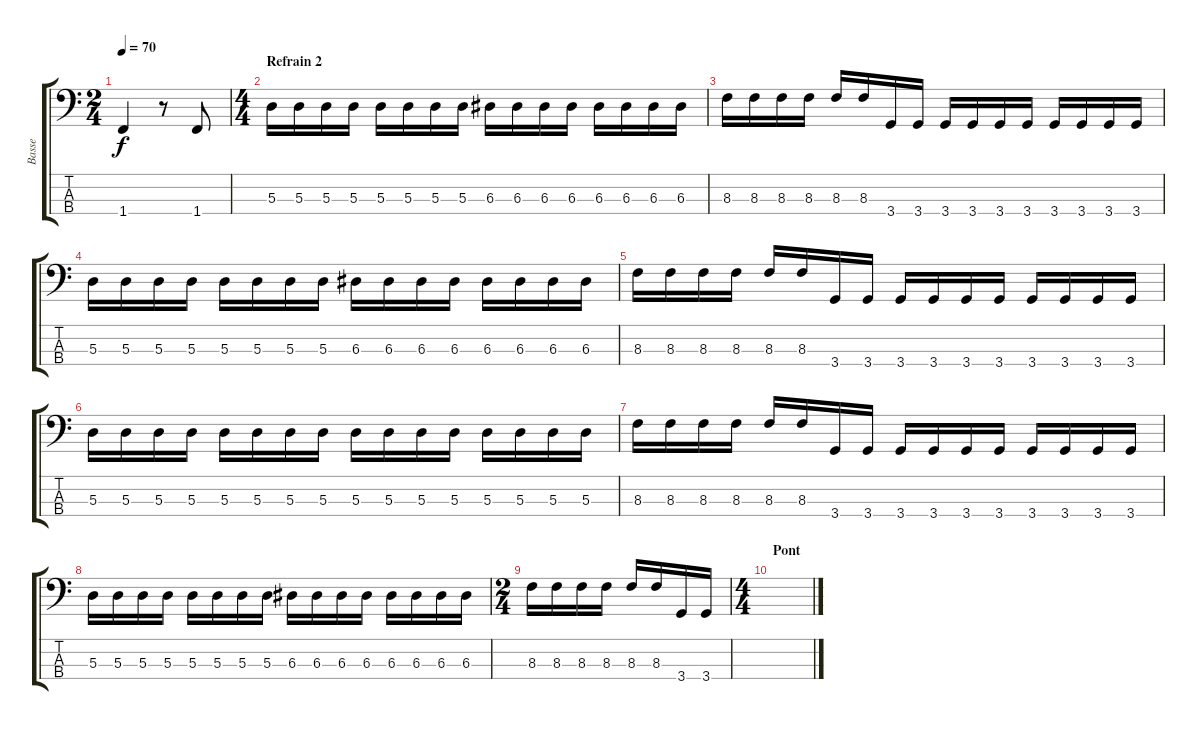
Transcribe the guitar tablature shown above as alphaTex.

\track ("Basse" "Basse") {instrument electricbasspick}
\staff {score tabs}
\tuning (G2 D2 A1 E1) {hide}
\ts (2 4)
\tempo 70
\clef f4
\ks c
1.4.4{dy f} r.8 1.4.8 |
\ts (4 4)
\section ("" "Refrain 2")
5.3.16 5.3.16 5.3.16 5.3.16 5.3.16 5.3.16 5.3.16 5.3.16 6.3.16 6.3.16 6.3.16 6.3.16 6.3.16 6.3.16 6.3.16 6.3.16 |
8.3.16 8.3.16 8.3.16 8.3.16 8.3.16 8.3.16 3.4.16 3.4.16 3.4.16 3.4.16 3.4.16 3.4.16 3.4.16 3.4.16 3.4.16 3.4.16 |
5.3.16 5.3.16 5.3.16 5.3.16 5.3.16 5.3.16 5.3.16 5.3.16 6.3.16 6.3.16 6.3.16 6.3.16 6.3.16 6.3.16 6.3.16 6.3.16 |
8.3.16 8.3.16 8.3.16 8.3.16 8.3.16 8.3.16 3.4.16 3.4.16 3.4.16 3.4.16 3.4.16 3.4.16 3.4.16 3.4.16 3.4.16 3.4.16 |
5.3.16 5.3.16 5.3.16 5.3.16 5.3.16 5.3.16 5.3.16 5.3.16 5.3.16 5.3.16 5.3.16 5.3.16 5.3.16 5.3.16 5.3.16 5.3.16 |
8.3.16 8.3.16 8.3.16 8.3.16 8.3.16 8.3.16 3.4.16 3.4.16 3.4.16 3.4.16 3.4.16 3.4.16 3.4.16 3.4.16 3.4.16 3.4.16 |
5.3.16 5.3.16 5.3.16 5.3.16 5.3.16 5.3.16 5.3.16 5.3.16 6.3.16 6.3.16 6.3.16 6.3.16 6.3.16 6.3.16 6.3.16 6.3.16 |
\ts (2 4)
8.3.16 8.3.16 8.3.16 8.3.16 8.3.16 8.3.16 3.4.16 3.4.16 |
\ts (4 4)
\section ("" "Pont")
